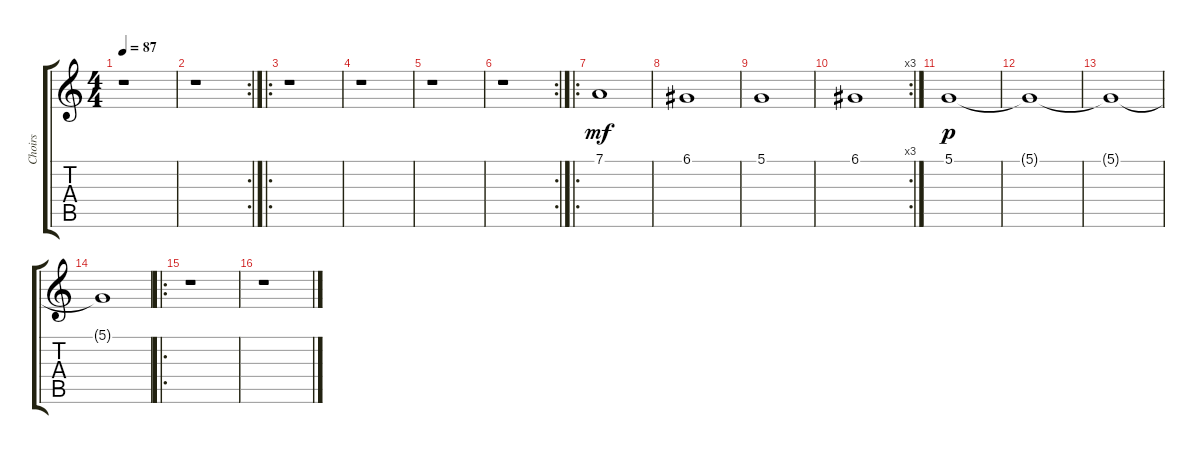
\track ("Choirs" "Choirs") {instrument choiraahs}
\staff {score tabs}
\tuning (D4 A3 F3 C3 G2 C2) {hide}
\ts (4 4)
\tempo 87
\clef g2
\ks c
r.1{dy f} |
\rc 2
r.1 |
\ro
r.1 |
r.1 |
r.1 |
\rc 2
r.1 |
\ro
7.1.1{dy mf} |
6.1.1 |
5.1.1 |
\rc 3
6.1.1 |
5.1.1{dy p} |
5.1{t}.1 |
5.1{t}.1 |
5.1{t}.1 |
\ro
r.1 |
r.1
